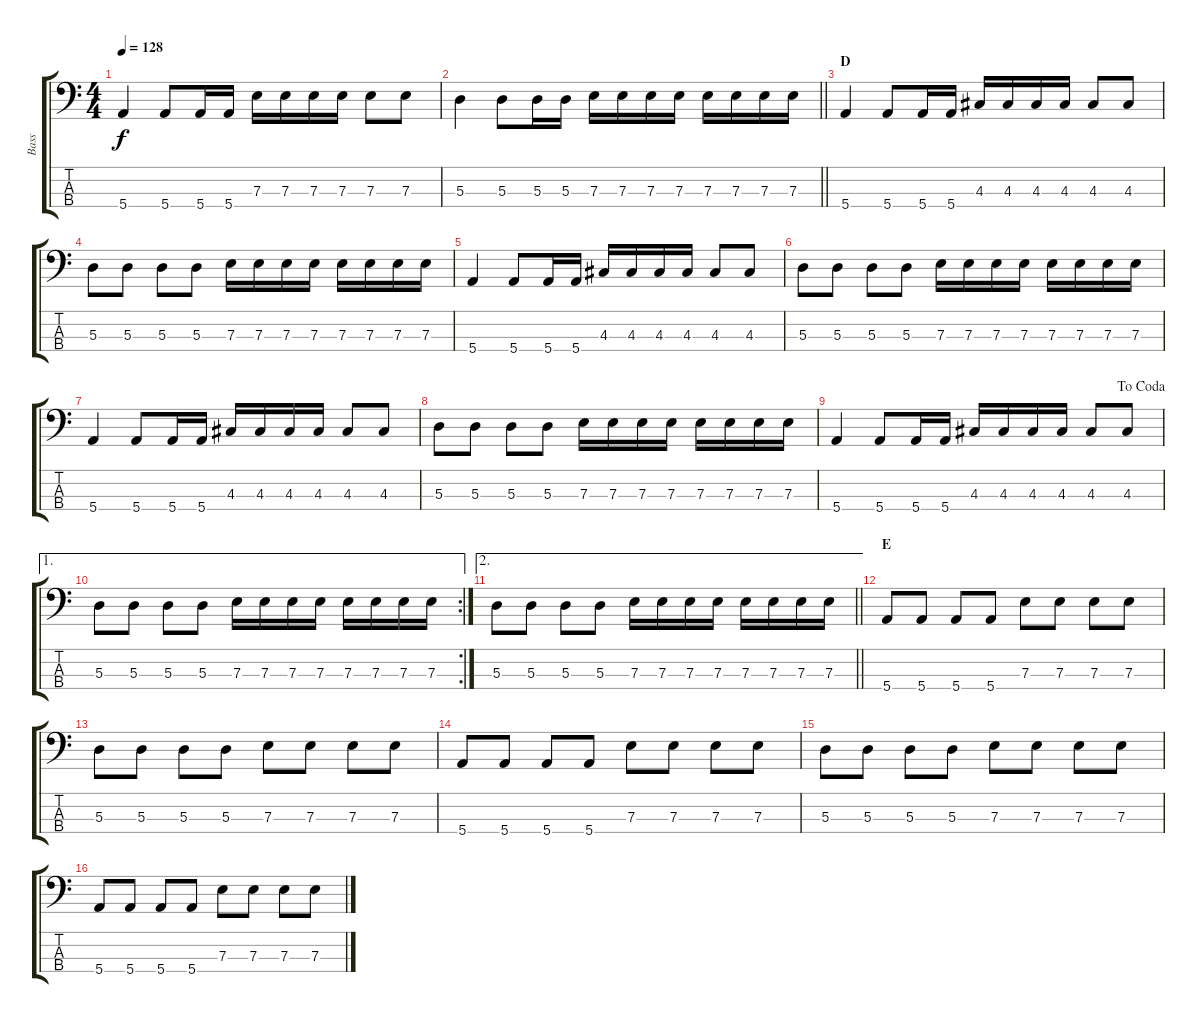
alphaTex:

\track ("Bass" "Bass") {instrument electricbassfinger}
\staff {score tabs}
\tuning (G2 D2 A1 E1) {hide}
\ts (4 4)
\tempo 128
\clef f4
\ks c
5.4.4{dy f} 5.4.8 5.4.16 5.4.16 7.3.16 7.3.16 7.3.16 7.3.16 7.3.8 7.3.8 |
\barLineRight lightlight
5.3.4 5.3.8 5.3.16 5.3.16 7.3.16 7.3.16 7.3.16 7.3.16 7.3.16 7.3.16 7.3.16 7.3.16 |
\section ("" "D")
5.4.4 5.4.8 5.4.16 5.4.16 4.3.16 4.3.16 4.3.16 4.3.16 4.3.8 4.3.8 |
5.3.8 5.3.8 5.3.8 5.3.8 7.3.16 7.3.16 7.3.16 7.3.16 7.3.16 7.3.16 7.3.16 7.3.16 |
5.4.4 5.4.8 5.4.16 5.4.16 4.3.16 4.3.16 4.3.16 4.3.16 4.3.8 4.3.8 |
5.3.8 5.3.8 5.3.8 5.3.8 7.3.16 7.3.16 7.3.16 7.3.16 7.3.16 7.3.16 7.3.16 7.3.16 |
5.4.4 5.4.8 5.4.16 5.4.16 4.3.16 4.3.16 4.3.16 4.3.16 4.3.8 4.3.8 |
5.3.8 5.3.8 5.3.8 5.3.8 7.3.16 7.3.16 7.3.16 7.3.16 7.3.16 7.3.16 7.3.16 7.3.16 |
\jump dacoda
5.4.4 5.4.8 5.4.16 5.4.16 4.3.16 4.3.16 4.3.16 4.3.16 4.3.8 4.3.8 |
\ae 1
\rc 2
5.3.8 5.3.8 5.3.8 5.3.8 7.3.16 7.3.16 7.3.16 7.3.16 7.3.16 7.3.16 7.3.16 7.3.16 |
\ae 2
\barLineRight lightlight
5.3.8 5.3.8 5.3.8 5.3.8 7.3.16 7.3.16 7.3.16 7.3.16 7.3.16 7.3.16 7.3.16 7.3.16 |
\section ("" "E")
5.4.8 5.4.8 5.4.8 5.4.8 7.3.8 7.3.8 7.3.8 7.3.8 |
5.3.8 5.3.8 5.3.8 5.3.8 7.3.8 7.3.8 7.3.8 7.3.8 |
5.4.8 5.4.8 5.4.8 5.4.8 7.3.8 7.3.8 7.3.8 7.3.8 |
5.3.8 5.3.8 5.3.8 5.3.8 7.3.8 7.3.8 7.3.8 7.3.8 |
5.4.8 5.4.8 5.4.8 5.4.8 7.3.8 7.3.8 7.3.8 7.3.8
